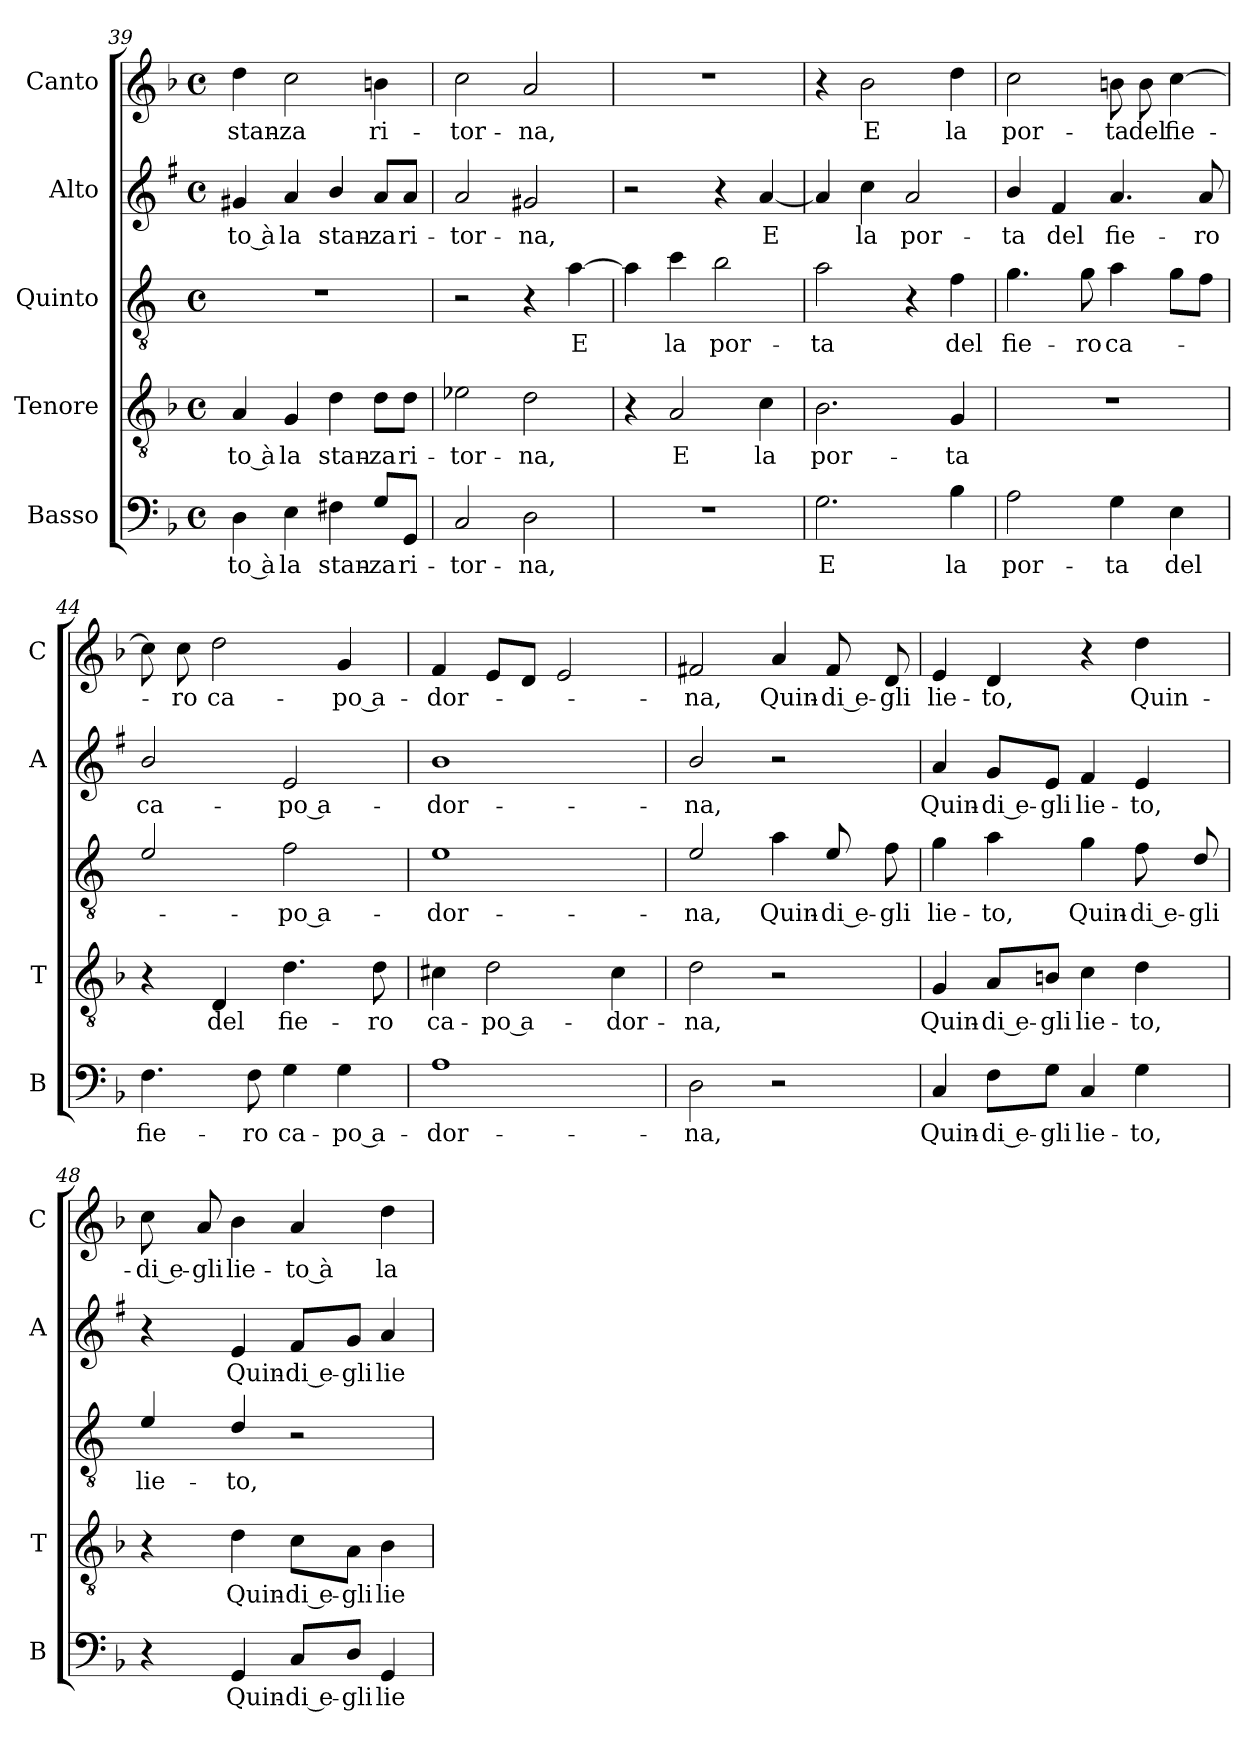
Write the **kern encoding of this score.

**kern	**text	**kern	**text	**kern	**text	**kern	**text	**kern	**text
*part5	*part5	*part4	*part4	*part3	*part3	*part2	*part2	*part1	*part1
*staff5	*staff5	*staff4	*staff4	*staff3	*staff3	*staff2	*staff2	*staff1	*staff1
*I"Basso	*	*I"Tenore	*	*I"Quinto	*	*I"Alto	*	*I"Canto	*
*I'B	*	*I'T	*	*	*	*I'A	*	*I'C	*
!!LO:PB:g=z
*clefF4	*	*clefGv2	*	*clefGv2	*	*clefG2	*	*clefG2	*
*	*	*	*	*ITrd4c7	*	*ITrd1c2	*	*	*
*k[b-]	*	*k[b-]	*	*k[b-]	*	*k[b-]	*	*k[b-]	*
*F:	*	*F:	*	*F:	*	*F:	*	*F:	*
*M4/4	*	*M4/4	*	*M4/4	*	*M4/4	*	*M4/4	*
*met(c)	*	*met(c)	*	*met(c)	*	*met(c)	*	*met(c)	*
=39	=39	=39	=39	=39	=39	=39	=39	=39	=39
!	!LO:LY:b	!	!LO:LY:b	!	!	!	!LO:LY:b	!	!LO:LY:b
4D\	-to à	4A/	-to à	1r	.	4f#X/	-to à	4dd\	stan-
!	!LO:LY:b	!	!LO:LY:b	!	!	!	!LO:LY:b	!	!LO:LY:b
4E\	la	4G/	la	.	.	4g/	la	2cc\	-za
!	!LO:LY:b	!	!LO:LY:b	!	!	!	!LO:LY:b	!	!
4F#X\	stan-	4d\	stan-	.	.	4a/	stan-	.	.
!	!LO:LY:b	!	!LO:LY:b	!	!	!	!LO:LY:b	!	!LO:LY:b
8G/L	-za	8d\L	-za	.	.	8g/L	-za	4bn\	ri-
!	!LO:LY:b	!	!LO:LY:b	!	!	!	!LO:LY:b	!	!
8GG/J	ri-	8d\J	ri-	.	.	8g/J	ri-	.	.
=40	=40	=40	=40	=40	=40	=40	=40	=40	=40
!	!LO:LY:b	!	!LO:LY:b	!	!	!	!LO:LY:b	!	!LO:LY:b
2C/	-tor-	2e-X\	-tor-	2r	.	2g/	-tor-	2cc\	-tor-
!	!LO:LY:b	!	!LO:LY:b	!	!	!	!LO:LY:b	!	!LO:LY:b
2D\	-na,	2d\	-na,	4r	.	2f#X/	-na,	2a/	-na,
!	!	!	!	!	!LO:LY:b	!	!	!	!
.	.	.	.	[4d\	E	.	.	.	.
=41	=41	=41	=41	=41	=41	=41	=41	=41	=41
1r	.	4r	.	4d\]	.	2r	.	1r	.
!	!	!	!LO:LY:b	!	!LO:LY:b	!	!	!	!
.	.	2A/	E	4f\	la	.	.	.	.
!	!	!	!	!	!LO:LY:b	!	!	!	!
.	.	.	.	2e\	por-	4r	.	.	.
!	!	!	!LO:LY:b	!	!	!	!LO:LY:b	!	!
.	.	4c\	la	.	.	[4g/	E	.	.
=42	=42	=42	=42	=42	=42	=42	=42	=42	=42
!	!LO:LY:b	!	!LO:LY:b	!	!LO:LY:b	!	!	!	!
2.G\	E	2.B-\	por-	2d\	-ta	4g/]	.	4r	.
!	!	!	!	!	!	!	!LO:LY:b	!	!LO:LY:b
.	.	.	.	.	.	4b-\	la	2b-\	E
!	!	!	!	!	!	!	!LO:LY:b	!	!
.	.	.	.	4r	.	2g/	por-	.	.
!	!LO:LY:b	!	!LO:LY:b	!	!LO:LY:b	!	!	!	!LO:LY:b
4B-\	la	4G/	-ta	4B-\	del	.	.	4dd\	la
=43	=43	=43	=43	=43	=43	=43	=43	=43	=43
!	!LO:LY:b	!	!	!	!LO:LY:b	!	!LO:LY:b	!	!LO:LY:b
2A\	por-	1r	.	4.c\	fie-	4a/	-ta	2cc\	por-
!	!	!	!	!	!	!	!LO:LY:b	!	!
.	.	.	.	.	.	4e/	del	.	.
!	!	!	!	!	!LO:LY:b	!	!	!	!
.	.	.	.	8c\	-ro	.	.	.	.
!	!LO:LY:b	!	!	!	!LO:LY:b	!	!LO:LY:b	!	!LO:LY:b
4G\	-ta	.	.	4d\	ca-	4.g/	fie-	8bn\	-ta
!	!	!	!	!	!	!	!	!	!LO:LY:b
.	.	.	.	.	.	.	.	8b\	del
!	!LO:LY:b	!	!	!	!	!	!	!	!LO:LY:b
4E\	del	.	.	8c\L	.	.	.	[4cc\	fie-
!	!	!	!	!	!	!	!LO:LY:b	!	!
.	.	.	.	8B-\J	.	8g/	-ro	.	.
=44	=44	=44	=44	=44	=44	=44	=44	=44	=44
!	!LO:LY:b	!	!	!	!	!	!LO:LY:b	!	!
4.F\	fie-	4r	.	2A/	.	2a/	ca-	8cc\]	.
!	!	!	!	!	!	!	!	!	!LO:LY:b
.	.	.	.	.	.	.	.	8cc\	-ro
!	!	!	!LO:LY:b	!	!	!	!	!	!LO:LY:b
.	.	4D/	del	.	.	.	.	2dd\	ca-
!	!LO:LY:b	!	!	!	!	!	!	!	!
8F\	-ro	.	.	.	.	.	.	.	.
!	!LO:LY:b	!	!LO:LY:b	!	!LO:LY:b	!	!LO:LY:b	!	!
4G\	ca-	4.d\	fie-	2B-\	-po a-	2d/	-po a-	.	.
!	!LO:LY:b	!	!	!	!	!	!	!	!LO:LY:b
4G\	-po a-	.	.	.	.	.	.	4g/	-po a-
!	!	!	!LO:LY:b	!	!	!	!	!	!
.	.	8d\	-ro	.	.	.	.	.	.
!!LO:LB:g=z
=45	=45	=45	=45	=45	=45	=45	=45	=45	=45
!	!LO:LY:b	!	!LO:LY:b	!	!LO:LY:b	!	!LO:LY:b	!	!LO:LY:b
1A	-dor-	4c#X\	ca-	1A	-dor-	1a	-dor-	4f/	-dor-
!	!	!	!LO:LY:b	!	!	!	!	!	!
.	.	2d\	-po a-	.	.	.	.	8e/L	.
.	.	.	.	.	.	.	.	8d/J	.
.	.	.	.	.	.	.	.	2e/	.
!	!	!	!LO:LY:b	!	!	!	!	!	!
.	.	4c#\	-dor-	.	.	.	.	.	.
=46	=46	=46	=46	=46	=46	=46	=46	=46	=46
!	!LO:LY:b	!	!LO:LY:b	!	!LO:LY:b	!	!LO:LY:b	!	!LO:LY:b
2D\	-na,	2d\	-na,	2A/	-na,	2a/	-na,	2f#X/	-na,
!	!	!	!	!	!LO:LY:b	!	!	!	!LO:LY:b
2r	.	2r	.	4d\	Quin-	2r	.	4a/	Quin-
!	!	!	!	!	!LO:LY:b	!	!	!	!LO:LY:b
.	.	.	.	8A/	-di e-	.	.	8f#/	-di e-
!	!	!	!	!	!LO:LY:b	!	!	!	!LO:LY:b
.	.	.	.	8B-\	-gli	.	.	8d/	-gli
=47	=47	=47	=47	=47	=47	=47	=47	=47	=47
!	!LO:LY:b	!	!LO:LY:b	!	!LO:LY:b	!	!LO:LY:b	!	!LO:LY:b
4C/	Quin-	4G/	Quin-	4c\	lie-	4g/	Quin-	4e/	lie-
!	!LO:LY:b	!	!LO:LY:b	!	!LO:LY:b	!	!LO:LY:b	!	!LO:LY:b
8F\L	-di e-	8A/L	-di e-	4d\	-to,	8f/L	-di e-	4d/	-to,
!	!LO:LY:b	!	!LO:LY:b	!	!	!	!LO:LY:b	!	!
8G\J	-gli	8Bn/J	-gli	.	.	8d/J	-gli	.	.
!	!LO:LY:b	!	!LO:LY:b	!	!LO:LY:b	!	!LO:LY:b	!	!
4C/	lie-	4c\	lie-	4c\	Quin-	4e/	lie-	4r	.
!	!LO:LY:b	!	!LO:LY:b	!	!LO:LY:b	!	!LO:LY:b	!	!LO:LY:b
4G\	-to,	4d\	-to,	8B-\	-di e-	4d/	-to,	4dd\	Quin-
!	!	!	!	!	!LO:LY:b	!	!	!	!
.	.	.	.	8G/	-gli	.	.	.	.
=48	=48	=48	=48	=48	=48	=48	=48	=48	=48
!	!	!	!	!	!LO:LY:b	!	!	!	!LO:LY:b
4r	.	4r	.	4A/	lie-	4r	.	8cc\	-di e-
!	!	!	!	!	!	!	!	!	!LO:LY:b
.	.	.	.	.	.	.	.	8a/	-gli
!	!LO:LY:b	!	!LO:LY:b	!	!LO:LY:b	!	!LO:LY:b	!	!LO:LY:b
4GG/	Quin-	4d\	Quin-	4G/	-to,	4d/	Quin-	4b-\	lie-
!	!LO:LY:b	!	!LO:LY:b	!	!	!	!LO:LY:b	!	!LO:LY:b
8C/L	-di e-	8c\L	-di e-	2r	.	8e/L	-di e-	4a/	-to à
!	!LO:LY:b	!	!LO:LY:b	!	!	!	!LO:LY:b	!	!
8D/J	-gli	8A\J	-gli	.	.	8f/J	-gli	.	.
!	!LO:LY:b	!	!LO:LY:b	!	!	!	!LO:LY:b	!	!LO:LY:b
4GG/	lie-	4B-\	lie-	.	.	4g/	lie-	4dd\	la
=	=	=	=	=	=	=	=	=	=
*-	*-	*-	*-	*-	*-	*-	*-	*-	*-
